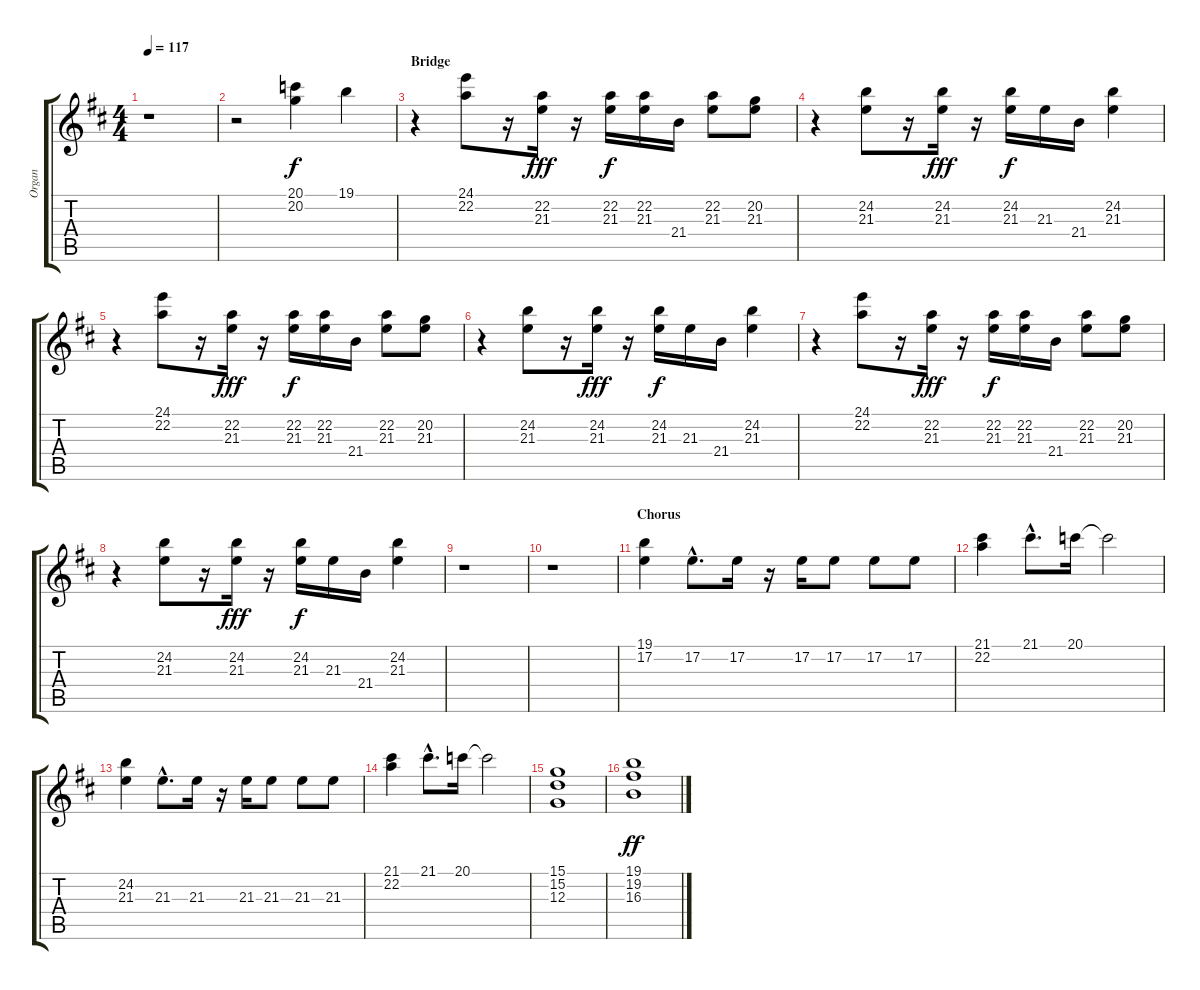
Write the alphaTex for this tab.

\track ("Organ" "Organ") {instrument rockorgan}
\staff {score tabs}
\tuning (E4 B3 G3 D3 A2 E2) {hide}
\ts (4 4)
\tempo 117
\clef g2
\ks d
r.1{dy f} |
r.2 (20.1 20.2).4 19.1.4 |
\section ("" "Bridge")
r.4 (24.1 22.2).8 r.16 (22.2 21.3).16{dy fff} r.16 (22.2 21.3).16{dy f} (22.2 21.3).16 21.4.16 (22.2 21.3).8 (20.2 21.3).8 |
r.4 (24.2 21.3).8 r.16 (24.2 21.3).16{dy fff} r.16 (24.2 21.3).16{dy f} 21.3.16 21.4.16 (24.2 21.3).4 |
r.4 (24.1 22.2).8 r.16 (22.2 21.3).16{dy fff} r.16 (22.2 21.3).16{dy f} (22.2 21.3).16 21.4.16 (22.2 21.3).8 (20.2 21.3).8 |
r.4 (24.2 21.3).8 r.16 (24.2 21.3).16{dy fff} r.16 (24.2 21.3).16{dy f} 21.3.16 21.4.16 (24.2 21.3).4 |
r.4 (24.1 22.2).8 r.16 (22.2 21.3).16{dy fff} r.16 (22.2 21.3).16{dy f} (22.2 21.3).16 21.4.16 (22.2 21.3).8 (20.2 21.3).8 |
r.4 (24.2 21.3).8 r.16 (24.2 21.3).16{dy fff} r.16 (24.2 21.3).16{dy f} 21.3.16 21.4.16 (24.2 21.3).4 |
r.1 |
r.1 |
\section ("" "Chorus")
(19.1 17.2).4 17.2{hac}.8{d} 17.2.16 r.16 17.2.16 17.2.8 17.2.8 17.2.8 |
(21.1 22.2).4 21.1{hac}.8{d} 20.1.16 20.1{t}.2 |
(24.2 21.3).4 21.3{hac}.8{d} 21.3.16 r.16 21.3.16 21.3.8 21.3.8 21.3.8 |
(21.1 22.2).4 21.1{hac}.8{d} 20.1.16 20.1{t}.2 |
(15.1 15.2 12.3).1 |
(19.1 19.2 16.3).1{dy ff}
